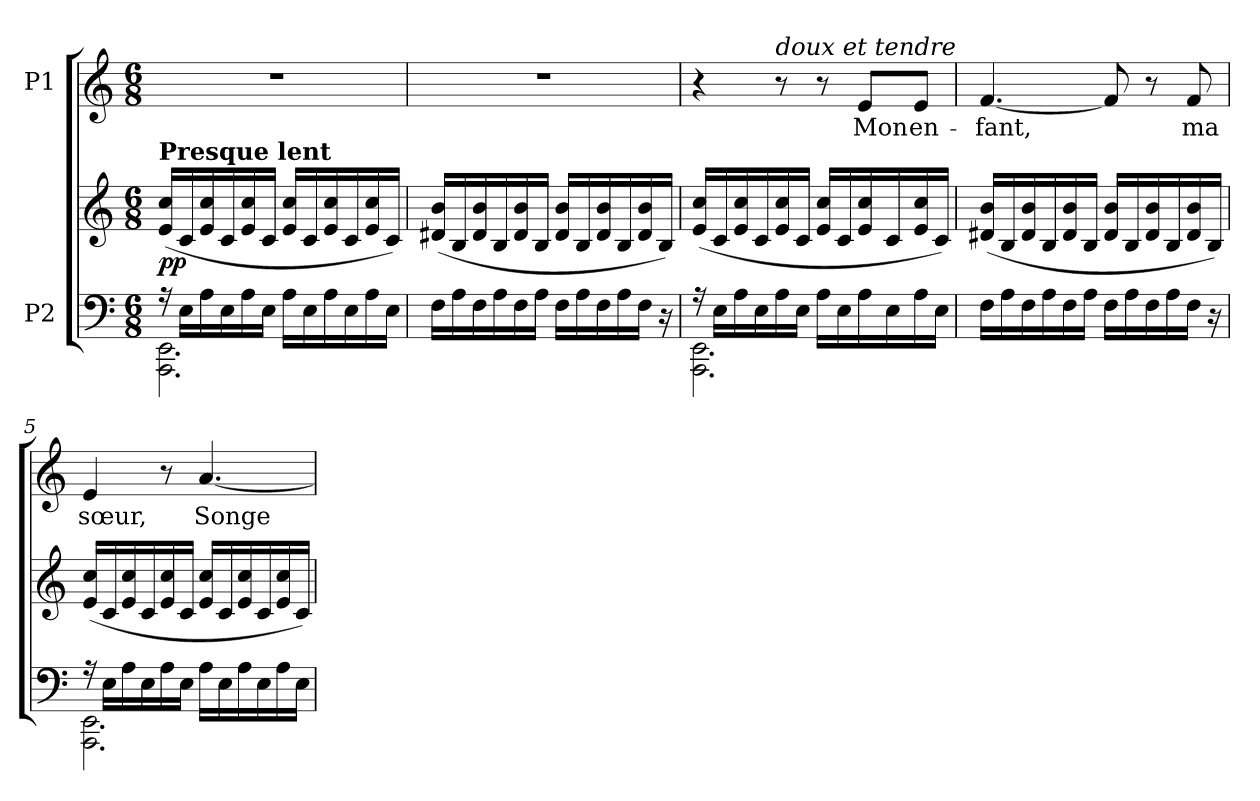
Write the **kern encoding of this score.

**kern	**kern	**dynam	**kern	**text
*part2	*part2	*part2	*part1	*part1
*staff3	*staff2	*staff2/3	*staff1	*staff1
*I"P2	*	*	*I"P1	*
!!LO:PB:g=z
*clefF4	*clefG2	*	*clefG2	*
*k[]	*k[]	*	*k[]	*
*C:	*C:	*	*C:	*
*M6/8	*M6/8	*	*M6/8	*
*MM60	*MM60	*	*MM60	*
=1	=1	=1	=1	=1
*^	*	*	*	*
!	!	!	!	!LO:TX:a:B:t=Presque lent	!
!	!	!LO:TX:a:B:t=Presque lent	!	!	!
!	!	!	!	!LO:N:vis=1	!
*	*	*	*	*^	*
16r	2.AAAi\ 2.EEi	(16ei/ 16cciLL	pp	2.r	4ryy	.
16Ei\LL	.	16ci/	.	.	.	.
16Ai\	.	16ei/ 16cci	.	.	.	.
16Ei\	.	16ci/	.	.	.	.
16Ai\	.	16ei/ 16cci	.	.	16ryy	.
*	*	*	*	*MM78	*	*
16Ei\JJ	.	16ci/JJ	.	.	4..ryy	.
16Ai\LL	.	16ei/ 16cciLL	.	.	.	.
16Ei\	.	16ci/	.	.	.	.
16Ai\	.	16ei/ 16cci	.	.	.	.
16Ei\	.	16ci/	.	.	.	.
16Ai\	.	16ei/ 16cci	.	.	.	.
16Ei\JJ	.	16ci/JJ)	.	.	.	.
*v	*v	*	*	*	*	*
=2	=2	=2	=2	=2	=2
!	!	!	!LO:N:vis=1	!	!
*	*	*	*v	*v	*
16Fi\LL	(16d#Xi/ 16biLL	.	2.r	.
16Ai\	16Bi/	.	.	.
16Fi\	16d#i/ 16bi	.	.	.
16Ai\	16Bi/	.	.	.
16Fi\	16d#i/ 16bi	.	.	.
16Ai\JJ	16Bi/JJ	.	.	.
16Fi\LL	16d#i/ 16biLL	.	.	.
16Ai\	16Bi/	.	.	.
16Fi\	16d#i/ 16bi	.	.	.
16Ai\	16Bi/	.	.	.
16Fi\JJ	16d#i/ 16bi	.	.	.
16r	16Bi/JJ)	.	.	.
=3	=3	=3	=3	=3
*^	*	*	*	*
16r	2.AAAi\ 2.EEi	(16ei/ 16cciLL	.	4r	.
16Ei\LL	.	16ci/	.	.	.
16Ai\	.	16ei/ 16cci	.	.	.
16Ei\	.	16ci/	.	.	.
!	!	!	!	!LO:TX:a:i:t=doux et tendre	!
16Ai\	.	16ei/ 16cci	.	8r	.
16Ei\JJ	.	16ci/JJ	.	.	.
16Ai\LL	.	16ei/ 16cciLL	.	8r	.
16Ei\	.	16ci/	.	.	.
!	!	!	!	!	!LO:LY:b:color=#000000
16Ai\	.	16ei/ 16cci	.	8ei/L	Mon
16Ei\	.	16ci/	.	.	.
!	!	!	!	!	!LO:LY:b:color=#000000
16Ai\	.	16ei/ 16cci	.	8ei/J	en-
16Ei\JJ	.	16ci/JJ)	.	.	.
*v	*v	*	*	*	*
=4	=4	=4	=4	=4
!	!	!	!	!LO:LY:b:color=#000000
16Fi\LL	(16d#Xi/ 16biLL	.	[4.fi/	-fant,
16Ai\	16Bi/	.	.	.
16Fi\	16d#i/ 16bi	.	.	.
16Ai\	16Bi/	.	.	.
16Fi\	16d#i/ 16bi	.	.	.
16Ai\JJ	16Bi/JJ	.	.	.
16Fi\LL	16d#i/ 16biLL	.	8fi/]	.
16Ai\	16Bi/	.	.	.
16Fi\	16d#i/ 16bi	.	8r	.
16Ai\	16Bi/	.	.	.
!	!	!	!	!LO:LY:b:color=#000000
16Fi\JJ	16d#i/ 16bi	.	8fi/	ma
16r	16Bi/JJ)	.	.	.
!!LO:LB:g=z
=5	=5	=5	=5	=5
*^	*	*	*	*
!	!	!	!	!	!LO:LY:b:color=#000000
16r	2.AAAi\ 2.EEi	(16ei/ 16cciLL	.	4ei/	sœur,
16Ei\LL	.	16ci/	.	.	.
16Ai\	.	16ei/ 16cci	.	.	.
16Ei\	.	16ci/	.	.	.
16Ai\	.	16ei/ 16cci	.	8r	.
16Ei\JJ	.	16ci/JJ	.	.	.
!	!	!	!	!	!LO:LY:b:color=#000000
16Ai\LL	.	16ei/ 16cciLL	.	[4.ai/	Songe
16Ei\	.	16ci/	.	.	.
16Ai\	.	16ei/ 16cci	.	.	.
16Ei\	.	16ci/	.	.	.
16Ai\	.	16ei/ 16cci	.	.	.
16Ei\JJ	.	16ci/JJ)	.	.	.
*v	*v	*	*	*	*
=	=	=	=	=
*-	*-	*-	*-	*-
